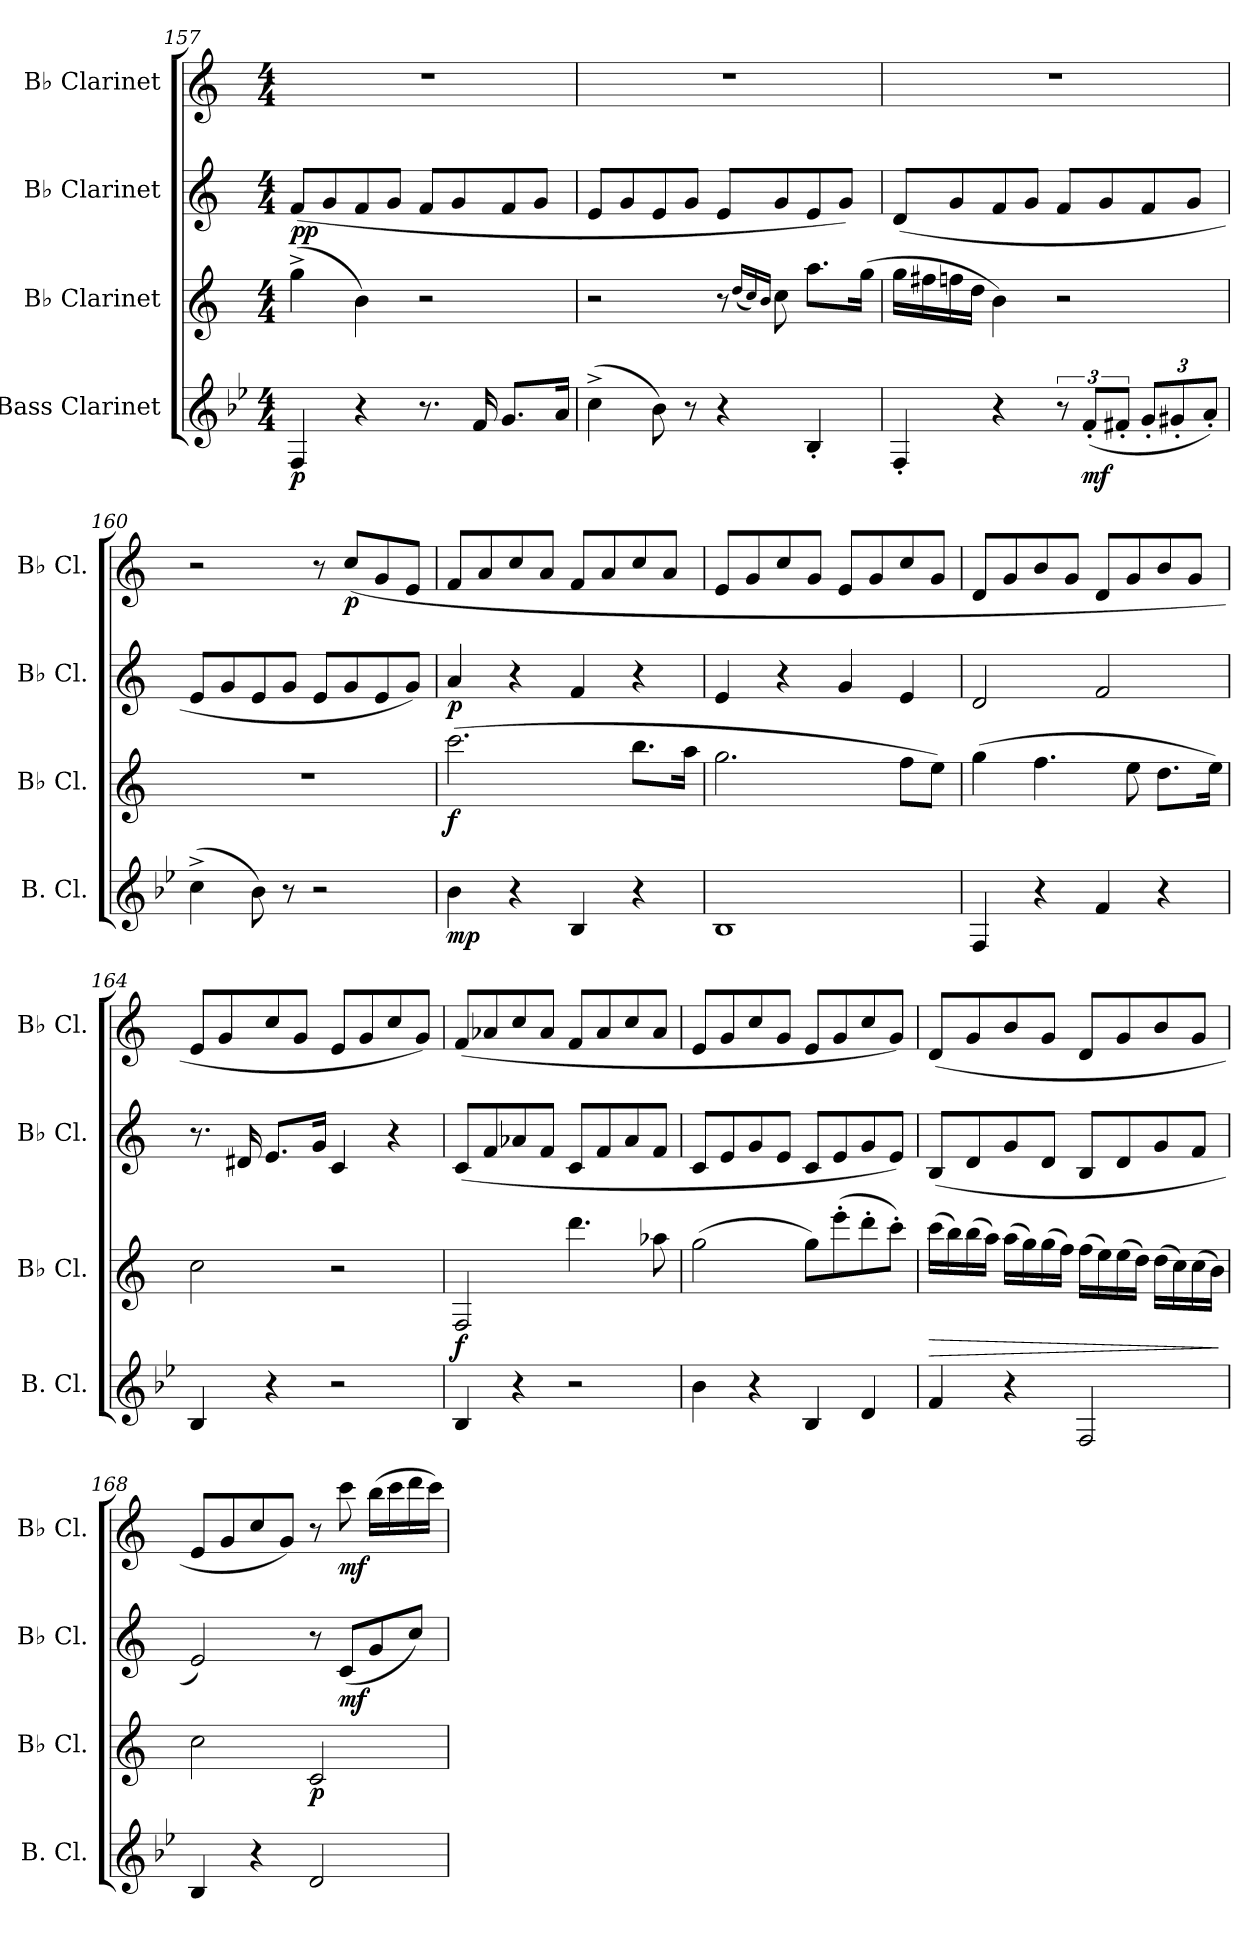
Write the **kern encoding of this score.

**kern	**dynam	**kern	**dynam	**kern	**dynam	**kern	**dynam
*part4	*part4	*part3	*part3	*part2	*part2	*part1	*part1
*staff4	*staff4	*staff3	*staff3	*staff2	*staff2	*staff1	*staff1
*I"Bass Clarinet	*	*I"B♭ Clarinet	*	*I"B♭ Clarinet	*	*I"B♭ Clarinet	*
*I'B. Cl.	*	*I'B♭ Cl.	*	*I'B♭ Cl.	*	*I'B♭ Cl.	*
*clefG2	*	*clefG2	*	*clefG2	*	*clefG2	*
*ITrd8c14	*	*ITrd1c2	*	*ITrd1c2	*	*ITrd1c2	*
*k[b-e-]	*	*k[b-e-]	*	*k[b-e-]	*	*k[b-e-]	*
*M4/4	*	*M4/4	*	*M4/4	*	*M4/4	*
=157	=157	=157	=157	=157	=157	=157	=157
!	!LO:DY:b	!	!	!	!LO:DY:b	!	!
4FF/	p	(4ff^\	.	(8e-/L	pp	1r	.
.	.	.	.	8f/	.	.	.
4r	.	4a\)	.	8e-/	.	.	.
.	.	.	.	8f/J	.	.	.
8.r	.	2r	.	8e-/L	.	.	.
.	.	.	.	8f/	.	.	.
16F/	.	.	.	.	.	.	.
8.G/L	.	.	.	8e-/	.	.	.
.	.	.	.	8f/J	.	.	.
16A/Jk	.	.	.	.	.	.	.
=158	=158	=158	=158	=158	=158	=158	=158
(4c^\	.	2r	.	8d/L	.	1r	.
.	.	.	.	8f/	.	.	.
8B-\)	.	.	.	8d/	.	.	.
8r	.	.	.	8f/J	.	.	.
4r	.	8r	.	8d/L	.	.	.
.	.	(16qcc/LL	.	.	.	.	.
.	.	16qb-/)	.	.	.	.	.
.	.	16qa/JJ	.	.	.	.	.
.	.	8b-\	.	8f/	.	.	.
4BB-'/	.	8.gg\L	.	8d/	.	.	.
.	.	.	.	8f/J)	.	.	.
.	.	(16ff\Jk	.	.	.	.	.
!!LO:LB:g=z
=159	=159	=159	=159	=159	=159	=159	=159
4FF'/	.	16ff\LL	.	(8c/L	.	1r	.
.	.	16een\	.	.	.	.	.
.	.	16ee-X\	.	8f/	.	.	.
.	.	16cc\JJ	.	.	.	.	.
4r	.	4a\)	.	8e-/	.	.	.
.	.	.	.	8f/J	.	.	.
12r	.	2r	.	8e-/L	.	.	.
!	!LO:DY:b	!	!	!	!	!	!
(12F'/L	mf	.	.	.	.	.	.
.	.	.	.	8f/	.	.	.
12F#X'/J	.	.	.	.	.	.	.
*Xbrackettup	*	*	*	*	*	*	*
12G'/L	.	.	.	8e-/	.	.	.
12G#X'/	.	.	.	.	.	.	.
.	.	.	.	8f/J	.	.	.
12A'/J)	.	.	.	.	.	.	.
=160	=160	=160	=160	=160	=160	=160	=160
(4c^\	.	1r	.	8d/L	.	2r	.
.	.	.	.	8f/	.	.	.
8B-\)	.	.	.	8d/	.	.	.
8r	.	.	.	8f/J	.	.	.
2r	.	.	.	8d/L	.	8r	.
!	!	!	!	!	!	!	!LO:DY:b
.	.	.	.	8f/	.	(8b-/L	p
.	.	.	.	8d/	.	8f/	.
.	.	.	.	8f/J)	.	8d/J	.
=161	=161	=161	=161	=161	=161	=161	=161
!	!LO:DY:b	!	!LO:DY:b	!	!LO:DY:b	!	!
4B-\	mp	(2.bb-\	f	4g/	p	8e-/L	.
.	.	.	.	.	.	8g/	.
4r	.	.	.	4r	.	8b-/	.
.	.	.	.	.	.	8g/J	.
4BB-/	.	.	.	4e-/	.	8e-/L	.
.	.	.	.	.	.	8g/	.
4r	.	8.aa\L	.	4r	.	8b-/	.
.	.	.	.	.	.	8g/J	.
.	.	16gg\Jk	.	.	.	.	.
=162	=162	=162	=162	=162	=162	=162	=162
1BB-	.	2.ff\	.	4d/	.	8d/L	.
.	.	.	.	.	.	8f/	.
.	.	.	.	4r	.	8b-/	.
.	.	.	.	.	.	8f/J	.
.	.	.	.	4f/	.	8d/L	.
.	.	.	.	.	.	8f/	.
.	.	8ee-\L	.	4d/	.	8b-/	.
.	.	8dd\J)	.	.	.	8f/J	.
!!LO:LB:g=z
=163	=163	=163	=163	=163	=163	=163	=163
4FF/	.	(4ff\	.	2c/	.	8c/L	.
.	.	.	.	.	.	8f/	.
4r	.	4.ee-\	.	.	.	8a/	.
.	.	.	.	.	.	8f/J	.
4F/	.	.	.	2e-/	.	8c/L	.
.	.	8dd\	.	.	.	8f/	.
4r	.	8.cc\L	.	.	.	8a/	.
.	.	.	.	.	.	8f/J	.
.	.	16dd\Jk)	.	.	.	.	.
=164	=164	=164	=164	=164	=164	=164	=164
4BB-/	.	2b-\	.	8.r	.	8d/L	.
.	.	.	.	.	.	8f/	.
.	.	.	.	16c#X/	.	.	.
4r	.	.	.	8.d/L	.	8b-/	.
.	.	.	.	.	.	8f/J	.
.	.	.	.	16f/Jk	.	.	.
2r	.	2r	.	4B-/	.	8d/L	.
.	.	.	.	.	.	8f/	.
.	.	.	.	4r	.	8b-/	.
.	.	.	.	.	.	8f/J)	.
=165	=165	=165	=165	=165	=165	=165	=165
!	!	!	!LO:DY:b	!	!	!	!
4BB-/	.	2E-/	f	(8B-/L	.	(8e-/L	.
.	.	.	.	8e-/	.	8g-X/	.
4r	.	.	.	8g-X/	.	8b-/	.
.	.	.	.	8e-/J	.	8g-/J	.
2r	.	4.ccc\	.	8B-/L	.	8e-/L	.
.	.	.	.	8e-/	.	8g-/	.
.	.	.	.	8g-/	.	8b-/	.
.	.	8gg-X\	.	8e-/J	.	8g-/J	.
=166	=166	=166	=166	=166	=166	=166	=166
4B-\	.	(2ff\	.	8B-/L	.	8d/L	.
.	.	.	.	8d/	.	8f/	.
4r	.	.	.	8f/	.	8b-/	.
.	.	.	.	8d/J	.	8f/J	.
4BB-/	.	8ff\L)	.	8B-/L	.	8d/L	.
.	.	(8ddd'\	.	8d/	.	8f/	.
4D/	.	8ccc'\	.	8f/	.	8b-/	.
.	.	8bb-'\J)	.	8d/J)	.	8f/J)	.
!!LO:PB:g=z
=167	=167	=167	=167	=167	=167	=167	=167
!	!	!	!LO:HP:b	!	!	!	!
4F/	.	(16bb-\LL	>	(8A/L	.	(8c/L	.
.	.	16aa\)	.	.	.	.	.
.	.	(16aa\	.	8c/	.	8f/	.
.	.	16gg\JJ)	.	.	.	.	.
4r	.	(16gg\LL	.	8f/	.	8a/	.
.	.	16ff\)	.	.	.	.	.
.	.	(16ff\	.	8c/J	.	8f/J	.
.	.	16ee-\JJ)	.	.	.	.	.
2FF/	.	(16ee-\LL	.	8A/L	.	8c/L	.
.	.	16dd\)	.	.	.	.	.
.	.	(16dd\	.	8c/	.	8f/	.
.	.	16cc\JJ)	.	.	.	.	.
.	.	(16cc\LL	.	8f/	.	8a/	.
.	.	16b-\)	.	.	.	.	.
.	.	(16b-\	.	8e-/J	.	8f/J	.
.	.	16a\JJ)	.	.	.	.	.
.	.	.	]	.	.	.	.
=168	=168	=168	=168	=168	=168	=168	=168
4BB-/	.	2b-\	.	2d/)	.	8d/L	.
.	.	.	.	.	.	8f/	.
4r	.	.	.	.	.	8b-/	.
.	.	.	.	.	.	8f/J)	.
!	!	!	!LO:DY:b	!	!	!	!
2D/	.	2B-/	p	8r	.	8r	.
!	!	!	!	!	!LO:DY:b	!	!LO:DY:b
.	.	.	.	(8B-/L	mf	8bb-\	mf
.	.	.	.	8f/	.	(16aa\LL	.
.	.	.	.	.	.	16bb-\	.
.	.	.	.	8b-/J)	.	16ccc\	.
.	.	.	.	.	.	16bb-\JJ)	.
=	=	=	=	=	=	=	=
*-	*-	*-	*-	*-	*-	*-	*-
